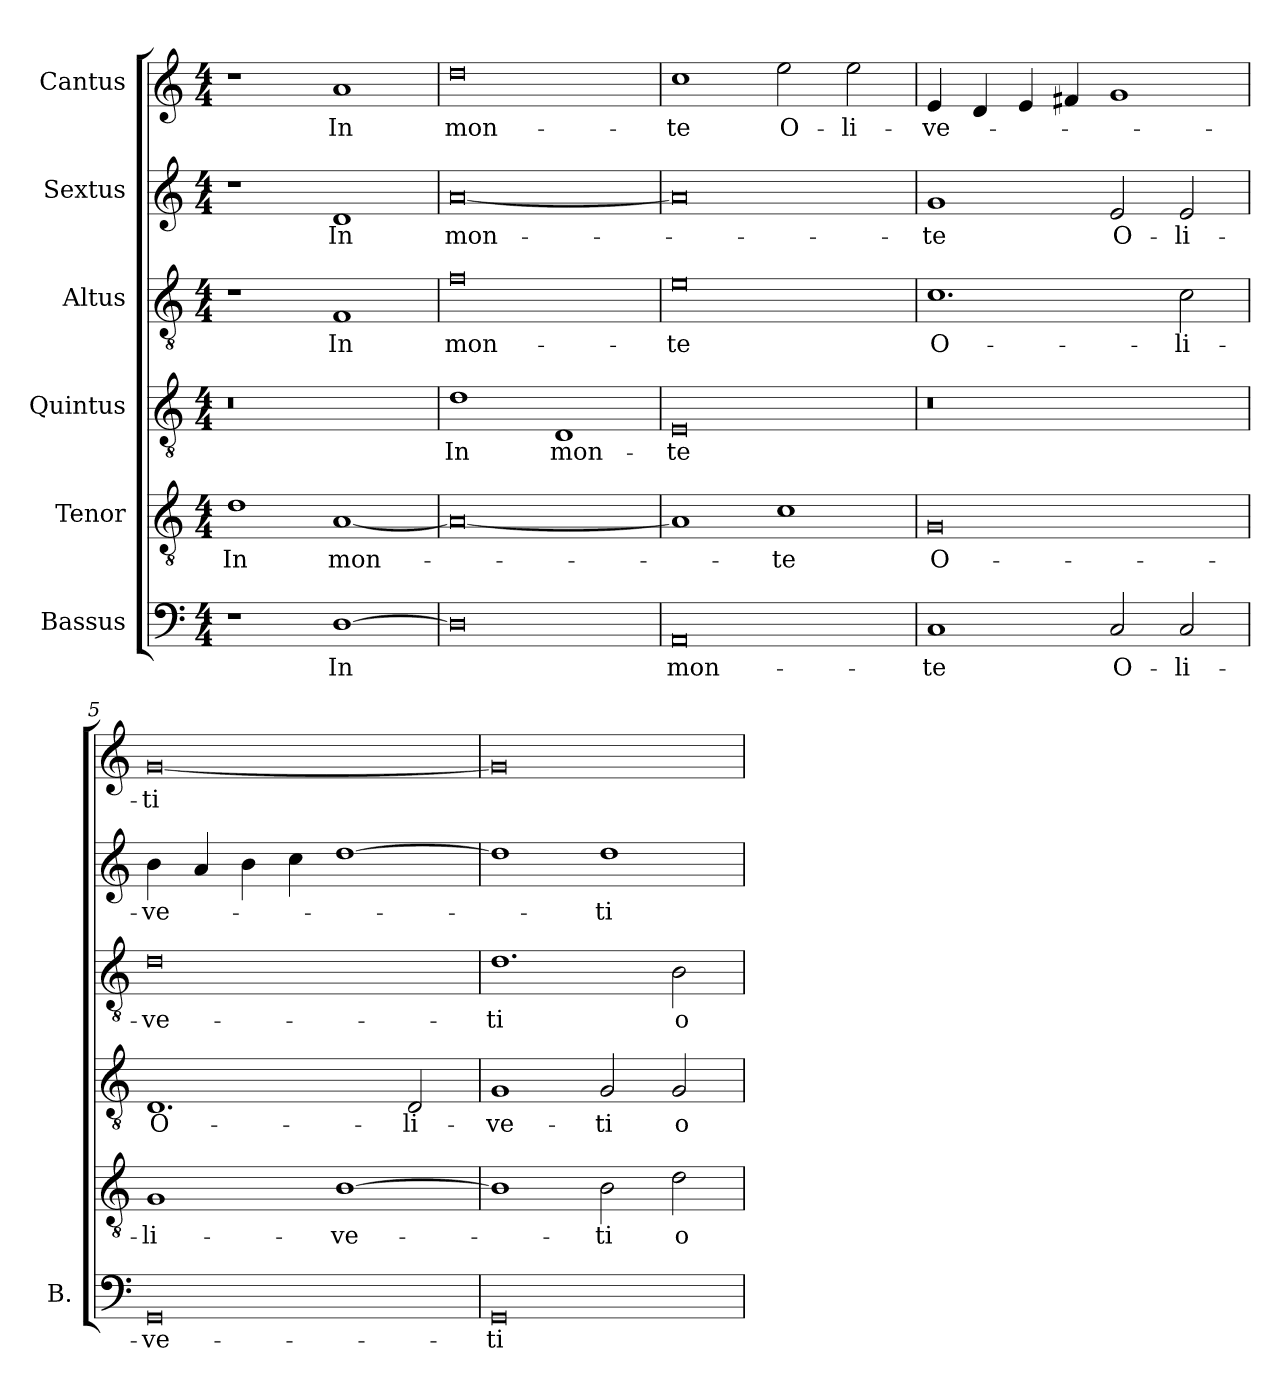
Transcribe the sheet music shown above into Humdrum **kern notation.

**kern	**text	**kern	**text	**kern	**text	**kern	**text	**kern	**text	**kern	**text
*part6	*part6	*part5	*part5	*part4	*part4	*part3	*part3	*part2	*part2	*part1	*part1
*staff6	*staff6	*staff5	*staff5	*staff4	*staff4	*staff3	*staff3	*staff2	*staff2	*staff1	*staff1
*I"Bassus	*	*I"Tenor	*	*I"Quintus	*	*I"Altus	*	*I"Sextus	*	*I"Cantus	*
*I'B.	*	*	*	*	*	*	*	*	*	*	*
*clefF4	*	*clefGv2	*	*clefGv2	*	*clefGv2	*	*clefG2	*	*clefG2	*
*k[]	*	*k[]	*	*k[]	*	*k[]	*	*k[]	*	*k[]	*
*C:	*	*C:	*	*C:	*	*C:	*	*C:	*	*C:	*
*M4/4	*	*M4/4	*	*M4/4	*	*M4/4	*	*M4/4	*	*M4/4	*
=1	=1	=1	=1	=1	=1	=1	=1	=1	=1	=1	=1
!	!	!	!	!LO:N:vis=0	!	!	!	!	!	!	!
1r	.	1d\	In	1r	.	1r	.	1r	.	1r	.
[1D\	In	[1A/	mon-	1ryy	.	1F/	In	1d/	In	1a/	In
=2	=2	=2	=2	=2	=2	=2	=2	=2	=2	=2	=2
0D\]	.	0A/_	.	1d\	In	0f\	mon-	[0a/	mon-	0dd\	mon-
.	.	.	.	1D/	mon-	.	.	.	.	.	.
=3	=3	=3	=3	=3	=3	=3	=3	=3	=3	=3	=3
0AA/	mon-	1A/]	.	0E/	-te	0e\	-te	0a/]	.	1cc\	-te
.	.	1c\	-te	.	.	.	.	.	.	2ee\	O-
.	.	.	.	.	.	.	.	.	.	2ee\	-li-
=4	=4	=4	=4	=4	=4	=4	=4	=4	=4	=4	=4
!	!	!	!	!LO:N:vis=0	!	!	!	!	!	!	!
1C/	-te	0G/	O-	1r	.	1.c\	O-	1g/	-te	4e/	-ve-
.	.	.	.	.	.	.	.	.	.	4d/	.
.	.	.	.	.	.	.	.	.	.	4e/	.
.	.	.	.	.	.	.	.	.	.	4f#X/	.
2C/	O-	.	.	1ryy	.	.	.	2e/	O-	1g/	.
2C/	-li-	.	.	.	.	2c\	-li-	2e/	-li-	.	.
=5	=5	=5	=5	=5	=5	=5	=5	=5	=5	=5	=5
0GG/	-ve-	1G/	-li-	1.D/	O-	0d\	-ve-	4b\	-ve-	[0g/	-ti
.	.	.	.	.	.	.	.	4a/	.	.	.
.	.	.	.	.	.	.	.	4b\	.	.	.
.	.	.	.	.	.	.	.	4cc\	.	.	.
.	.	[1B\	-ve-	.	.	.	.	[1dd\	.	.	.
.	.	.	.	2D/	-li-	.	.	.	.	.	.
=6	=6	=6	=6	=6	=6	=6	=6	=6	=6	=6	=6
0GG/	-ti	1B\]	.	1G/	-ve-	1.d\	-ti	1dd\]	.	0g/]	.
.	.	2B\	-ti	2G/	-ti	.	.	1dd\	-ti	.	.
.	.	2d\	o-	2G/	o-	2B\	o-	.	.	.	.
=	=	=	=	=	=	=	=	=	=	=	=
*-	*-	*-	*-	*-	*-	*-	*-	*-	*-	*-	*-
